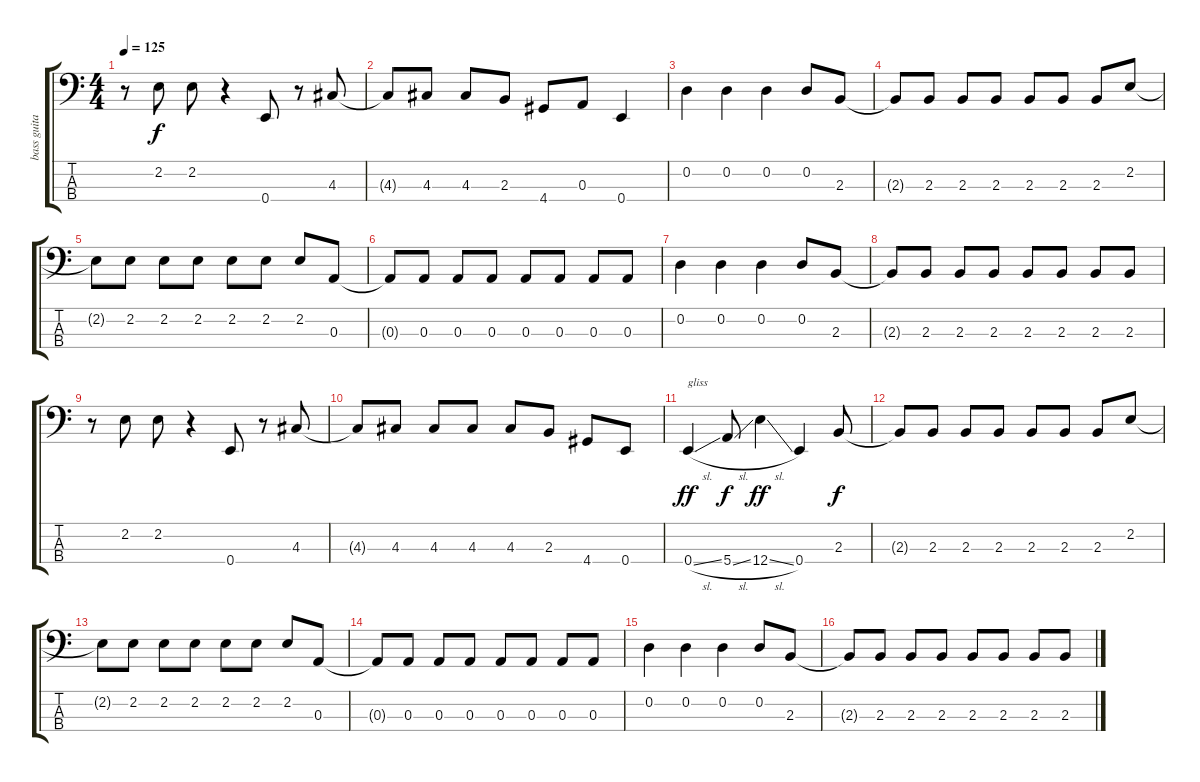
\track ("bass guitar" "bass guita") {instrument electricbassfinger}
\staff {score tabs}
\tuning (G2 D2 A1 E1) {hide}
\ts (4 4)
\tempo 125
\clef f4
\ks c
r.8{dy f} 2.2.8 2.2.8 r.4 0.4.8 r.8 4.3.8 |
4.3{t}.8 4.3.8 4.3.8 2.3.8 4.4.8 0.3.8 0.4.4 |
0.2.4 0.2.4 0.2.4 0.2.8 2.3.8 |
2.3{t}.8 2.3.8 2.3.8 2.3.8 2.3.8 2.3.8 2.3.8 2.2.8 |
2.2{t}.8 2.2.8 2.2.8 2.2.8 2.2.8 2.2.8 2.2.8 0.3.8 |
0.3{t}.8 0.3.8 0.3.8 0.3.8 0.3.8 0.3.8 0.3.8 0.3.8 |
0.2.4 0.2.4 0.2.4 0.2.8 2.3.8 |
2.3{t}.8 2.3.8 2.3.8 2.3.8 2.3.8 2.3.8 2.3.8 2.3.8 |
r.8 2.2.8 2.2.8 r.4 0.4.8 r.8 4.3.8 |
4.3{t}.8 4.3.8 4.3.8 4.3.8 4.3.8 2.3.8 4.4.8 0.4.8 |
0.4{sl}.4{txt "gliss" dy ff} 5.4{sl}.8{dy f} 12.4{sl}.4{dy ff} 0.4.4 2.3.8{dy f} |
2.3{t}.8 2.3.8 2.3.8 2.3.8 2.3.8 2.3.8 2.3.8 2.2.8 |
2.2{t}.8 2.2.8 2.2.8 2.2.8 2.2.8 2.2.8 2.2.8 0.3.8 |
0.3{t}.8 0.3.8 0.3.8 0.3.8 0.3.8 0.3.8 0.3.8 0.3.8 |
0.2.4 0.2.4 0.2.4 0.2.8 2.3.8 |
2.3{t}.8 2.3.8 2.3.8 2.3.8 2.3.8 2.3.8 2.3.8 2.3.8
